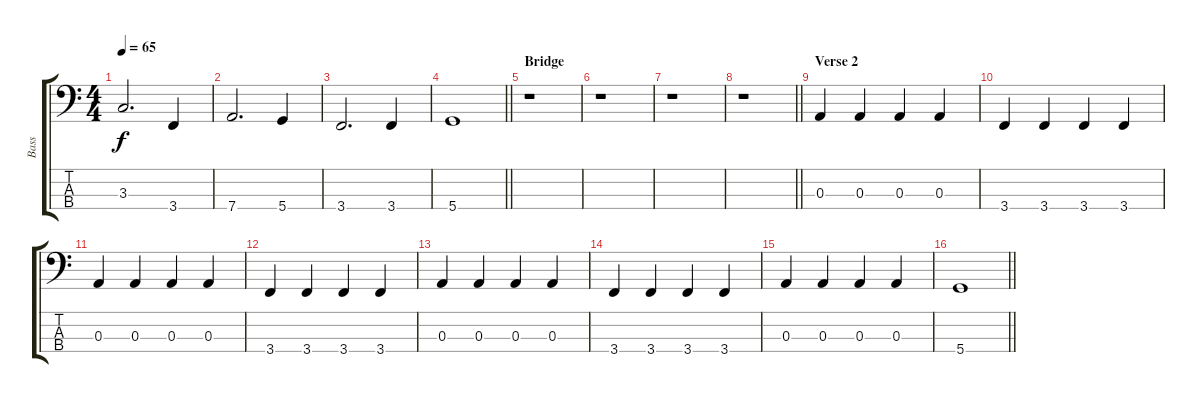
\track ("Bass" "Bass") {instrument electricbassfinger}
\staff {score tabs}
\tuning (G2 D2 A1 D1) {hide}
\ts (4 4)
\tempo 65
\clef f4
\ks c
3.3.2{d dy f} 3.4.4 |
7.4.2{d} 5.4.4 |
3.4.2{d} 3.4.4 |
\barLineRight lightlight
5.4.1 |
\section ("" "Bridge")
r.1 |
r.1 |
r.1 |
\barLineRight lightlight
r.1 |
\section ("" "Verse 2")
0.3.4 0.3.4 0.3.4 0.3.4 |
3.4.4 3.4.4 3.4.4 3.4.4 |
0.3.4 0.3.4 0.3.4 0.3.4 |
3.4.4 3.4.4 3.4.4 3.4.4 |
0.3.4 0.3.4 0.3.4 0.3.4 |
3.4.4 3.4.4 3.4.4 3.4.4 |
0.3.4 0.3.4 0.3.4 0.3.4 |
\barLineRight lightlight
5.4.1
